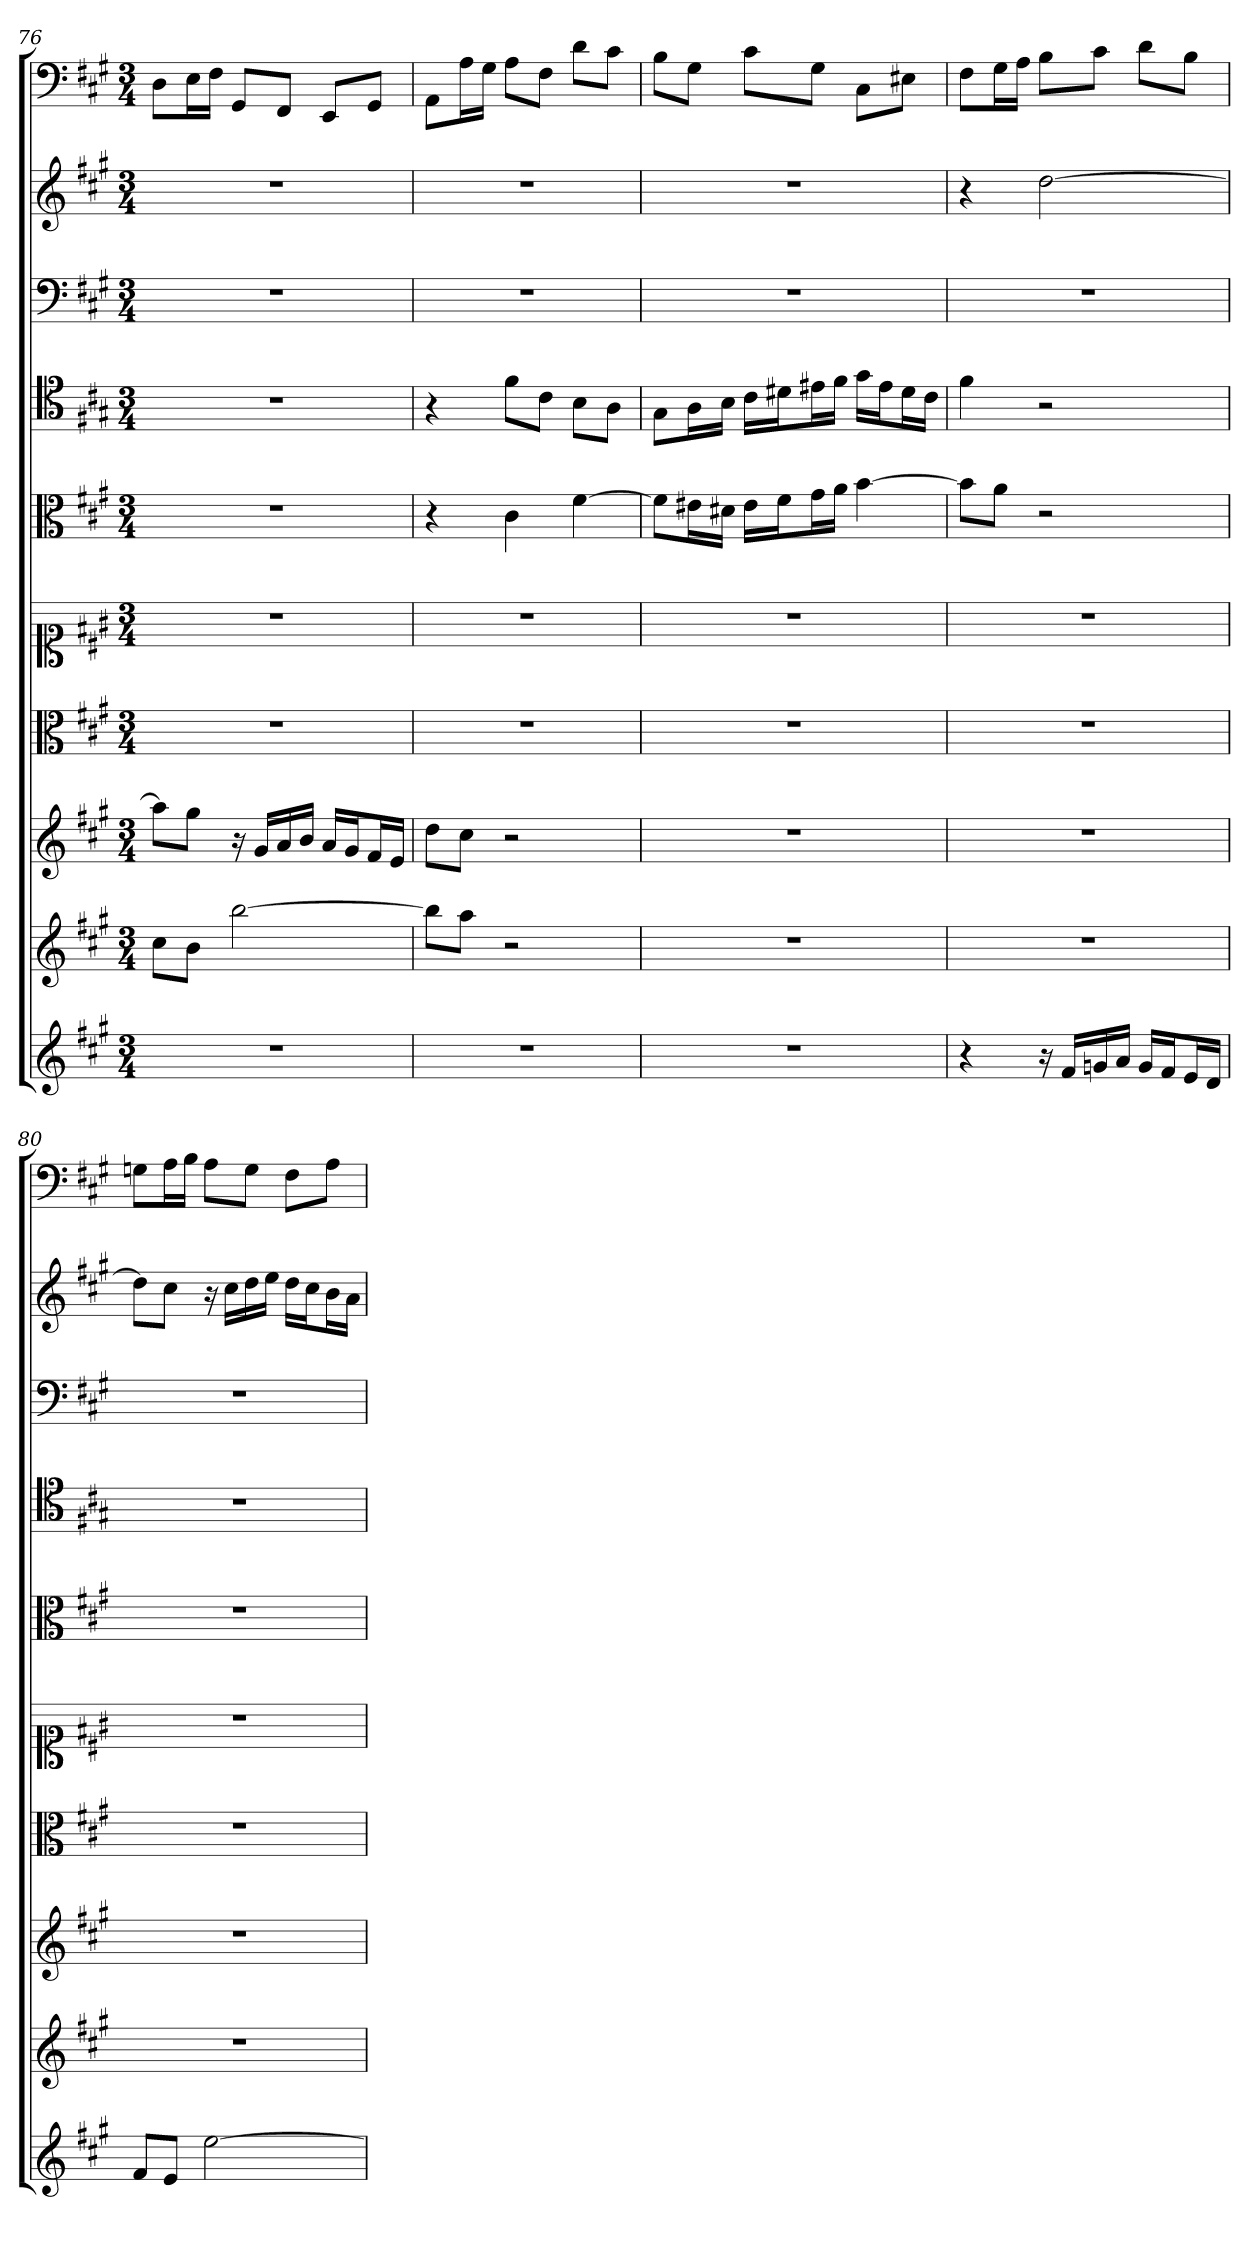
**kern	**kern	**kern	**kern	**kern	**kern	**kern	**kern	**kern	**kern
*part10	*part9	*part8	*part7	*part6	*part5	*part4	*part3	*part2	*part1
*staff10	*staff9	*staff8	*staff7	*staff6	*staff5	*staff4	*staff3	*staff2	*staff1
*	*	*	*clefC3	*clefC1	*clefC3	*clefC4	*clefF4	*	*clefF4
*k[f#c#g#]	*k[f#c#g#]	*k[f#c#g#]	*k[f#c#g#]	*k[f#c#g#]	*k[f#c#g#]	*k[f#c#g#]	*k[f#c#g#]	*k[f#c#g#]	*k[f#c#g#]
*A:	*A:	*A:	*A:	*A:	*A:	*A:	*A:	*A:	*A:
*M3/4	*M3/4	*M3/4	*M3/4	*M3/4	*M3/4	*M3/4	*M3/4	*M3/4	*M3/4
=76	=76	=76	=76	=76	=76	=76	=76	=76	=76
2.r	8cc#L	8aaL]	2.r	2.r	2.r	2.r	2.r	2.r	8D\L
.	8bJ	8gg#J	.	.	.	.	.	.	16E\L
.	.	.	.	.	.	.	.	.	16F#\JJ
.	[2bb	16r	.	.	.	.	.	.	8GG#/L
.	.	16g#LL	.	.	.	.	.	.	.
.	.	16a	.	.	.	.	.	.	8FF#/J
.	.	16bJJ	.	.	.	.	.	.	.
.	.	16aLL	.	.	.	.	.	.	8EE/L
.	.	16g#J	.	.	.	.	.	.	.
.	.	16f#L	.	.	.	.	.	.	8GG#/J
.	.	16eJJ	.	.	.	.	.	.	.
=77	=77	=77	=77	=77	=77	=77	=77	=77	=77
2.r	8bbL]	8ddL	2.r	2.r	4r	4r	2.r	2.r	8AA\L
.	8aaJ	8cc#J	.	.	.	.	.	.	16A\L
.	.	.	.	.	.	.	.	.	16G#\JJ
.	2r	2r	.	.	4c#	8f#\L	.	.	8A\L
.	.	.	.	.	.	8c#\J	.	.	8F#\J
.	.	.	.	.	[4f#	8B\L	.	.	8d\L
.	.	.	.	.	.	8A\J	.	.	8c#\J
=78	=78	=78	=78	=78	=78	=78	=78	=78	=78
2.r	2.r	2.r	2.r	2.r	8f#\L]	8G#\L	2.r	2.r	8B\L
.	.	.	.	.	16e#X\L	16A\L	.	.	8G#\J
.	.	.	.	.	16d#X\JJ	16B\JJ	.	.	.
.	.	.	.	.	16e#\LL	16c#\LL	.	.	8c#\L
.	.	.	.	.	16f#\J	16d#X\J	.	.	.
.	.	.	.	.	16g#\L	16e#X\L	.	.	8G#\J
.	.	.	.	.	16a\JJ	16f#\JJ	.	.	.
.	.	.	.	.	[4b	16g#\LL	.	.	8C#\L
.	.	.	.	.	.	16e#\J	.	.	.
.	.	.	.	.	.	16d#\L	.	.	8E#X\J
.	.	.	.	.	.	16c#\JJ	.	.	.
=79	=79	=79	=79	=79	=79	=79	=79	=79	=79
4r	2.r	2.r	2.r	2.r	8b\L]	4f#	2.r	4r	8F#\L
.	.	.	.	.	8a\J	.	.	.	16G#\L
.	.	.	.	.	.	.	.	.	16A\JJ
16r	.	.	.	.	2r	2r	.	[2dd	8B\L
16f#LL	.	.	.	.	.	.	.	.	.
16gn	.	.	.	.	.	.	.	.	8c#\J
16aJJ	.	.	.	.	.	.	.	.	.
16gLL	.	.	.	.	.	.	.	.	8d\L
16f#J	.	.	.	.	.	.	.	.	.
16eL	.	.	.	.	.	.	.	.	8B\J
16dJJ	.	.	.	.	.	.	.	.	.
=80	=80	=80	=80	=80	=80	=80	=80	=80	=80
8f#L	2.r	2.r	2.r	2.r	2.r	2.r	2.r	8ddL]	8Gn\L
8eJ	.	.	.	.	.	.	.	8cc#J	16A\L
.	.	.	.	.	.	.	.	.	16B\JJ
[2ee	.	.	.	.	.	.	.	16r	8A\L
.	.	.	.	.	.	.	.	16cc#LL	.
.	.	.	.	.	.	.	.	16dd	8G\J
.	.	.	.	.	.	.	.	16eeJJ	.
.	.	.	.	.	.	.	.	16ddLL	8F#\L
.	.	.	.	.	.	.	.	16cc#J	.
.	.	.	.	.	.	.	.	16bL	8A\J
.	.	.	.	.	.	.	.	16aJJ	.
=	=	=	=	=	=	=	=	=	=
*-	*-	*-	*-	*-	*-	*-	*-	*-	*-
